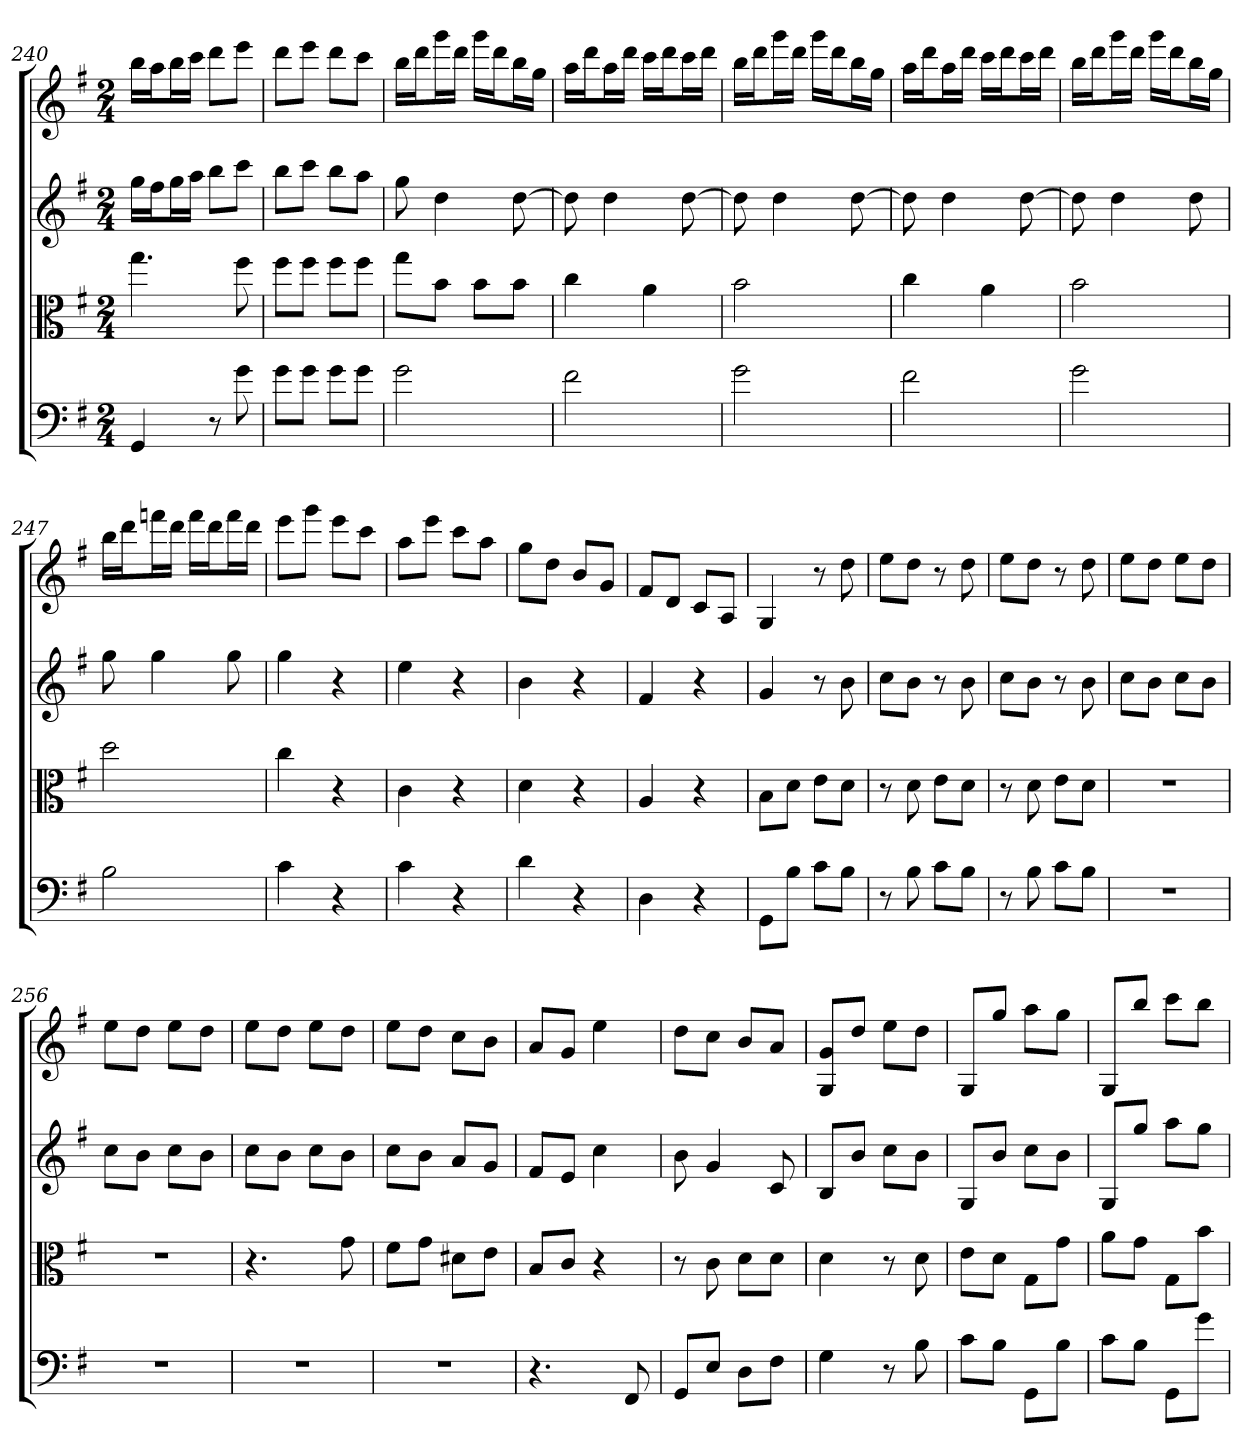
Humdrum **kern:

**kern	**kern	**kern	**kern
*part4	*part3	*part2	*part1
*staff4	*staff3	*staff2	*staff1
*clefF4	*clefC3	*	*
*k[f#]	*k[f#]	*k[f#]	*k[f#]
*G:	*G:	*G:	*G:
*M2/4	*M2/4	*M2/4	*M2/4
=240	=240	=240	=240
4GG	4.gg	16ggLL	16bbLL
.	.	16ff#J	16aaJ
.	.	16ggL	16bbL
.	.	16aaJJ	16cccJJ
8r	.	8bbL	8dddL
8g	8ff#	8cccJ	8eeeJ
=241	=241	=241	=241
8g\L	8ff#\L	8bbL	8dddL
8g\J	8ff#\J	8cccJ	8eeeJ
8g\L	8ff#\L	8bbL	8dddL
8g\J	8ff#\J	8aaJ	8cccJ
=242	=242	=242	=242
2g	8gg\L	8gg	16bbLL
.	.	.	16dddJ
.	8b\J	4dd	16gggL
.	.	.	16dddJJ
.	8b\L	.	16gggLL
.	.	.	16dddJ
.	8b\J	[8dd	16bbL
.	.	.	16ggJJ
=243	=243	=243	=243
2f#	4cc	8dd]	16aaLL
.	.	.	16dddJ
.	.	4dd	16aaL
.	.	.	16dddJJ
.	4a	.	16cccLL
.	.	.	16dddJ
.	.	[8dd	16cccL
.	.	.	16dddJJ
=244	=244	=244	=244
2g	2b	8dd]	16bbLL
.	.	.	16dddJ
.	.	4dd	16gggL
.	.	.	16dddJJ
.	.	.	16gggLL
.	.	.	16dddJ
.	.	[8dd	16bbL
.	.	.	16ggJJ
=245	=245	=245	=245
2f#	4cc	8dd]	16aaLL
.	.	.	16dddJ
.	.	4dd	16aaL
.	.	.	16dddJJ
.	4a	.	16cccLL
.	.	.	16dddJ
.	.	[8dd	16cccL
.	.	.	16dddJJ
=246	=246	=246	=246
2g	2b	8dd]	16bbLL
.	.	.	16dddJ
.	.	4dd	16gggL
.	.	.	16dddJJ
.	.	.	16gggLL
.	.	.	16dddJ
.	.	8dd	16bbL
.	.	.	16ggJJ
=247	=247	=247	=247
2B	2dd	8gg	16bbLL
.	.	.	16dddJ
.	.	4gg	16fffnL
.	.	.	16dddJJ
.	.	.	16fffLL
.	.	.	16dddJ
.	.	8gg	16fffL
.	.	.	16dddJJ
=248	=248	=248	=248
4c	4cc	4gg	8eeeL
.	.	.	8gggJ
4r	4r	4r	8eeeL
.	.	.	8cccJ
=249	=249	=249	=249
4c	4c	4ee	8aaL
.	.	.	8eeeJ
4r	4r	4r	8cccL
.	.	.	8aaJ
=250	=250	=250	=250
4d	4d	4b	8ggL
.	.	.	8ddJ
4r	4r	4r	8bL
.	.	.	8gJ
=251	=251	=251	=251
4D	4A	4f#	8f#L
.	.	.	8dJ
4r	4r	4r	8cL
.	.	.	8AJ
=252	=252	=252	=252
8GG\L	8B\L	4g	4G
8B\J	8d\J	.	.
8c\L	8e\L	8r	8r
8B\J	8d\J	8b	8dd
=253	=253	=253	=253
8r	8r	8ccL	8eeL
8B	8d	8bJ	8ddJ
8c\L	8e\L	8r	8r
8B\J	8d\J	8b	8dd
=254	=254	=254	=254
8r	8r	8ccL	8eeL
8B	8d	8bJ	8ddJ
8c\L	8e\L	8r	8r
8B\J	8d\J	8b	8dd
=255	=255	=255	=255
2r	2r	8ccL	8eeL
.	.	8bJ	8ddJ
.	.	8ccL	8eeL
.	.	8bJ	8ddJ
=256	=256	=256	=256
2r	2r	8ccL	8eeL
.	.	8bJ	8ddJ
.	.	8ccL	8eeL
.	.	8bJ	8ddJ
=257	=257	=257	=257
2r	4.r	8ccL	8eeL
.	.	8bJ	8ddJ
.	.	8ccL	8eeL
.	8g	8bJ	8ddJ
=258	=258	=258	=258
2r	8f#\L	8ccL	8eeL
.	8g\J	8bJ	8ddJ
.	8d#X\L	8aL	8ccL
.	8e\J	8gJ	8bJ
=259	=259	=259	=259
4.r	8B/L	8f#L	8aL
.	8c/J	8eJ	8gJ
.	4r	4cc	4ee
8FF#	.	.	.
=260	=260	=260	=260
8GG/L	8r	8b	8ddL
8E/J	8c	4g	8ccJ
8D\L	8d\L	.	8bL
8F#\J	8d\J	8c	8aJ
=261	=261	=261	=261
4G	4d	8BL	8G 8gL
.	.	8bJ	8ddJ
8r	8r	8ccL	8eeL
8B	8d	8bJ	8ddJ
=262	=262	=262	=262
8c\L	8e\L	8GL	8GL
8B\J	8d\J	8bJ	8ggJ
8GG\L	8G\L	8ccL	8aaL
8B\J	8g\J	8bJ	8ggJ
=263	=263	=263	=263
8c\L	8a\L	8GL	8GL
8B\J	8g\J	8ggJ	8bbJ
8GG\L	8G\L	8aaL	8cccL
8g\J	8b\J	8ggJ	8bbJ
=	=	=	=
*-	*-	*-	*-
